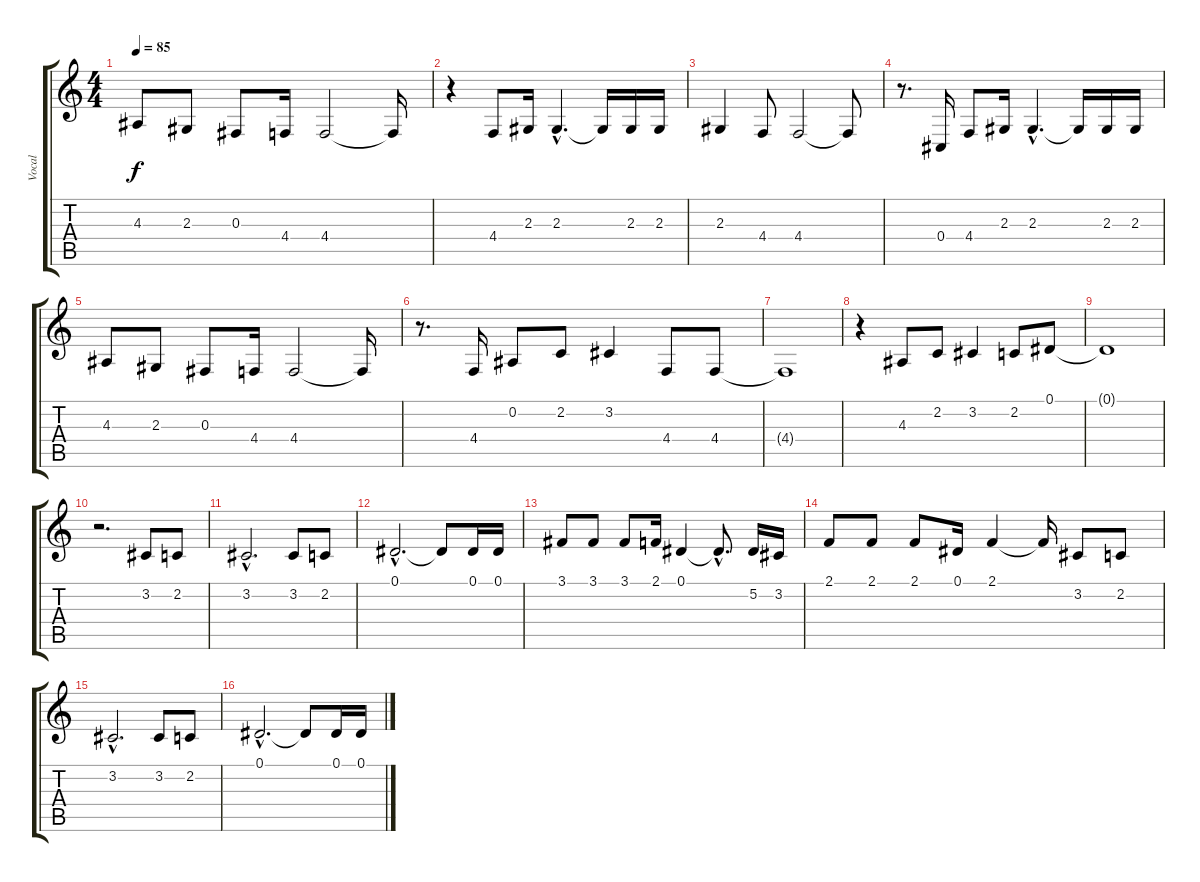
\track ("Vocal" "Vocal") {instrument violin}
\staff {score tabs}
\tuning (Eb4 Bb3 Gb3 Db3 Ab2 Eb2) {hide}
\ts (4 4)
\tempo 85
\clef g2
\ks c
4.3.8{dy f} 2.3.8 0.3.8 4.4.16 4.4.2 4.4{t}.16 |
r.4 4.4.8 2.3.16 2.3{hac}.4{d} 2.3{t}.16 2.3.16 2.3.16 |
2.3.4 4.4.8 4.4.2 4.4{t}.8 |
r.8{d} 0.4.16 4.4.8 2.3.16 2.3{hac}.4{d} 2.3{t}.16 2.3.16 2.3.16 |
4.3.8 2.3.8 0.3.8 4.4.16 4.4.2 4.4{t}.16 |
r.8{d} 4.4.16 0.2.8 2.2.8 3.2.4 4.4.8 4.4.8 |
4.4{t}.1 |
r.4 4.3.8 2.2.8 3.2.4 2.2.8 0.1.8 |
0.1{t}.1 |
r.2{d} 3.2.8 2.2.8 |
3.2{hac}.2{d} 3.2.8 2.2.8 |
0.1{hac}.2{d} 0.1{t}.8 0.1.16 0.1.16 |
3.1.8 3.1.8 3.1.8 2.1.16 0.1.4 0.1{hac t}.8{d} 5.2.16 3.2.16 |
2.1.8 2.1.8 2.1.8 0.1.16 2.1.4 2.1{t}.16 3.2.8 2.2.8 |
3.2{hac}.2{d} 3.2.8 2.2.8 |
0.1{hac}.2{d} 0.1{t}.8 0.1.16 0.1.16
